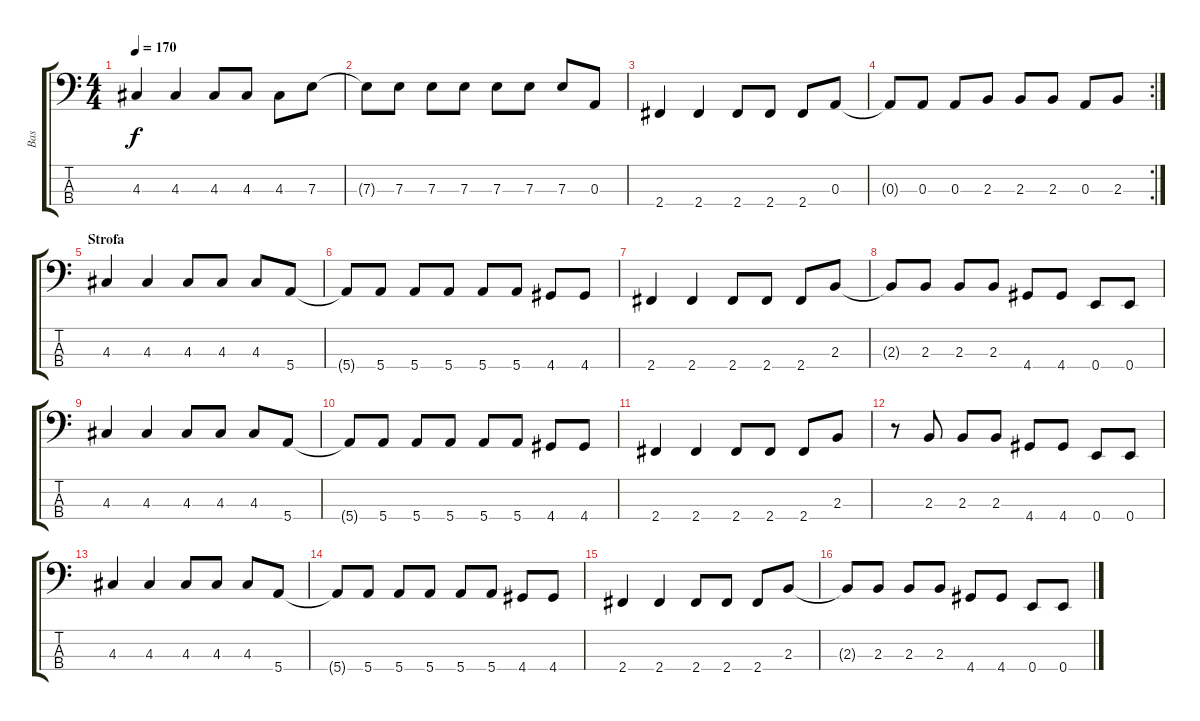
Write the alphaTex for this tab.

\track ("Bas" "Bas") {instrument electricbasspick}
\staff {score tabs}
\tuning (G2 D2 A1 E1) {hide}
\ts (4 4)
\tempo 170
\clef f4
\ks c
4.3.4{dy f} 4.3.4 4.3.8 4.3.8 4.3.8 7.3.8 |
7.3{t}.8 7.3.8 7.3.8 7.3.8 7.3.8 7.3.8 7.3.8 0.3.8 |
2.4.4 2.4.4 2.4.8 2.4.8 2.4.8 0.3.8 |
\rc 2
0.3{t}.8 0.3.8 0.3.8 2.3.8 2.3.8 2.3.8 0.3.8 2.3.8 |
\section ("" "Strofa")
4.3.4 4.3.4 4.3.8 4.3.8 4.3.8 5.4.8 |
5.4{t}.8 5.4.8 5.4.8 5.4.8 5.4.8 5.4.8 4.4.8 4.4.8 |
2.4.4 2.4.4 2.4.8 2.4.8 2.4.8 2.3.8 |
2.3{t}.8 2.3.8 2.3.8 2.3.8 4.4.8 4.4.8 0.4.8 0.4.8 |
4.3.4 4.3.4 4.3.8 4.3.8 4.3.8 5.4.8 |
5.4{t}.8 5.4.8 5.4.8 5.4.8 5.4.8 5.4.8 4.4.8 4.4.8 |
2.4.4 2.4.4 2.4.8 2.4.8 2.4.8 2.3.8 |
r.8 2.3.8 2.3.8 2.3.8 4.4.8 4.4.8 0.4.8 0.4.8 |
4.3.4 4.3.4 4.3.8 4.3.8 4.3.8 5.4.8 |
5.4{t}.8 5.4.8 5.4.8 5.4.8 5.4.8 5.4.8 4.4.8 4.4.8 |
2.4.4 2.4.4 2.4.8 2.4.8 2.4.8 2.3.8 |
2.3{t}.8 2.3.8 2.3.8 2.3.8 4.4.8 4.4.8 0.4.8 0.4.8
